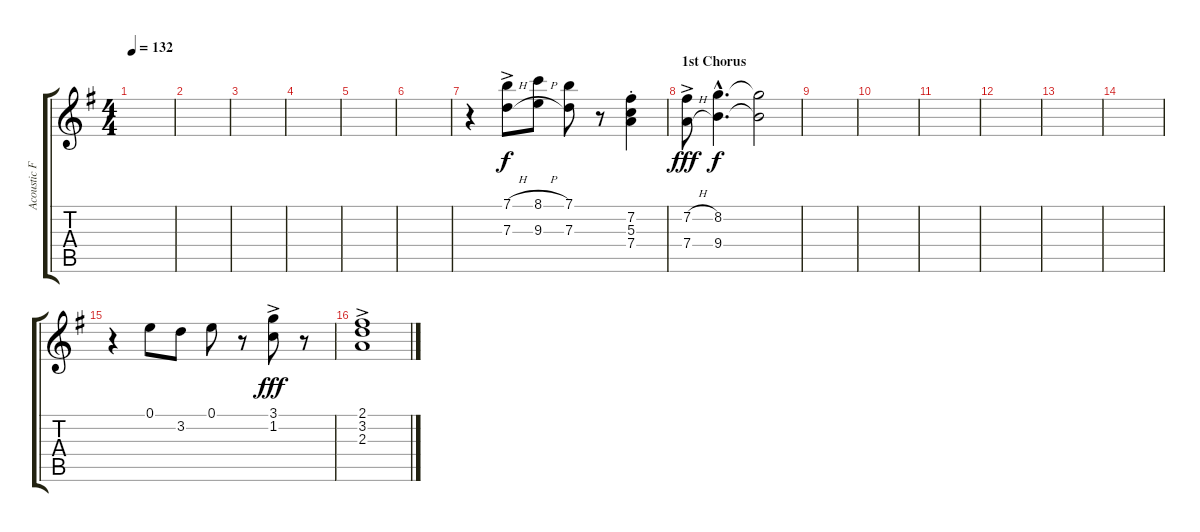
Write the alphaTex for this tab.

\track ("Acoustic Fills" "Acoustic F") {instrument acousticguitarsteel}
\staff {score tabs}
\tuning (E4 B3 G3 D3 A2 E2) {hide}
\ts (4 4)
\tempo 132
\clef g2
\ks g
|
|
|
|
|
|
r.4 (7.1{h ac} 7.3{h}).8 (8.1{h} 9.3{h}).8{dy f} (7.1 7.3).8 r.8 (7.2{st} 5.3 7.4).4 |
\section ("" "1st Chorus")
(7.2{h ac} 7.4{h}).8{dy fff} (8.2{hac} 9.4{hac}).4{d dy f} (8.2{t} 9.4{t}).2 |
|
|
|
|
|
|
r.4 0.1.8 3.2.8 0.1.8 r.8 (3.1{ac} 1.2).8{dy fff} r.8 |
(2.1{ac} 3.2 2.3).1
